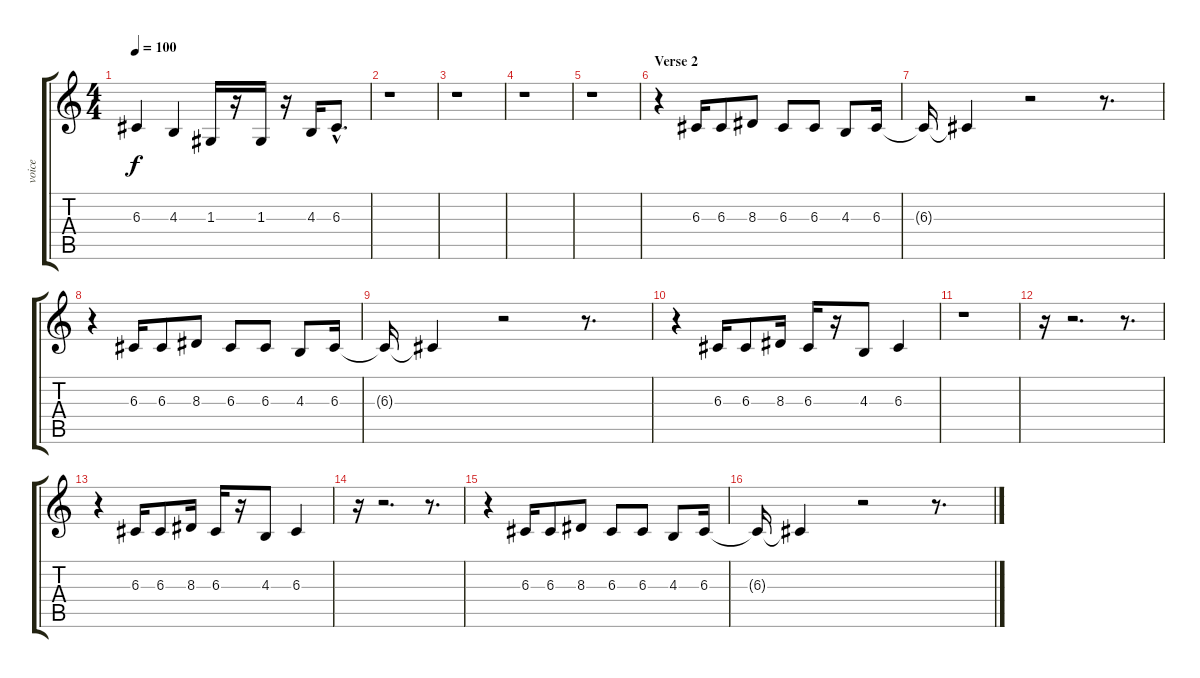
\track ("voice" "voice") {instrument oboe}
\staff {score tabs}
\tuning (E4 B3 G3 D3 A2 E2) {hide}
\ts (4 4)
\tempo 100
\clef g2
\ks c
6.3.4{dy f} 4.3.4 1.3.16 r.16 1.3.16 r.16 4.3.16 6.3{hac}.8{d} |
r.1 |
r.1 |
r.1 |
r.1 |
\section ("" "Verse 2")
r.4 6.3.16 6.3.8 8.3.8 6.3.8 6.3.8 4.3.8 6.3.16 |
6.3{t}.16 6.3{t}.4 r.2 r.8{d} |
r.4 6.3.16 6.3.8 8.3.8 6.3.8 6.3.8 4.3.8 6.3.16 |
6.3{t}.16 6.3{t}.4 r.2 r.8{d} |
r.4 6.3.16 6.3.8 8.3.16 6.3.16 r.16 4.3.8 6.3.4 |
r.1 |
r.16 r.2{d} r.8{d} |
r.4 6.3.16 6.3.8 8.3.16 6.3.16 r.16 4.3.8 6.3.4 |
r.16 r.2{d} r.8{d} |
r.4 6.3.16 6.3.8 8.3.8 6.3.8 6.3.8 4.3.8 6.3.16 |
6.3{t}.16 6.3{t}.4 r.2 r.8{d}
